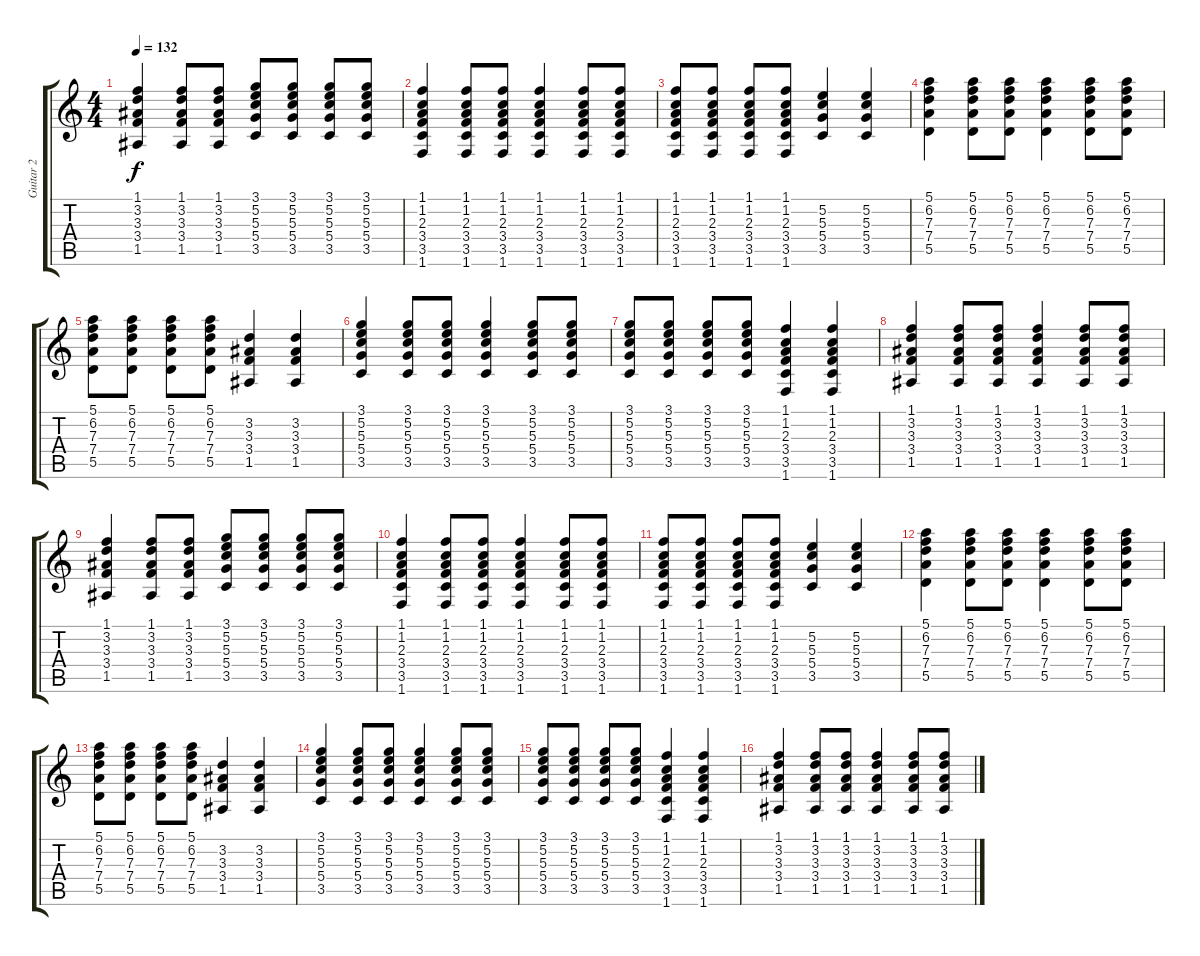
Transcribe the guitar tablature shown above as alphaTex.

\track ("Guitar 2" "Guitar 2") {instrument acousticguitarsteel}
\staff {score tabs}
\tuning (E4 B3 G3 D3 A2 E2) {hide}
\ts (4 4)
\tempo 132
\clef g2
\ks c
(1.1 3.2 3.3 3.4 1.5).4{dy f} (1.1 3.2 3.3 3.4 1.5).8 (1.1 3.2 3.3 3.4 1.5).8 (3.1 5.2 5.3 5.4 3.5).8 (3.1 5.2 5.3 5.4 3.5).8 (3.1 5.2 5.3 5.4 3.5).8 (3.1 5.2 5.3 5.4 3.5).8 |
(1.1 1.2 2.3 3.4 3.5 1.6).4 (1.1 1.2 2.3 3.4 3.5 1.6).8 (1.1 1.2 2.3 3.4 3.5 1.6).8 (1.1 1.2 2.3 3.4 3.5 1.6).4 (1.1 1.2 2.3 3.4 3.5 1.6).8 (1.1 1.2 2.3 3.4 3.5 1.6).8 |
(1.1 1.2 2.3 3.4 3.5 1.6).8 (1.1 1.2 2.3 3.4 3.5 1.6).8 (1.1 1.2 2.3 3.4 3.5 1.6).8 (1.1 1.2 2.3 3.4 3.5 1.6).8 (5.2 5.3 5.4 3.5).4 (5.2 5.3 5.4 3.5).4 |
(5.1 6.2 7.3 7.4 5.5).4 (5.1 6.2 7.3 7.4 5.5).8 (5.1 6.2 7.3 7.4 5.5).8 (5.1 6.2 7.3 7.4 5.5).4 (5.1 6.2 7.3 7.4 5.5).8 (5.1 6.2 7.3 7.4 5.5).8 |
(5.1 6.2 7.3 7.4 5.5).8 (5.1 6.2 7.3 7.4 5.5).8 (5.1 6.2 7.3 7.4 5.5).8 (5.1 6.2 7.3 7.4 5.5).8 (3.2 3.3 3.4 1.5).4 (3.2 3.3 3.4 1.5).4 |
(3.1 5.2 5.3 5.4 3.5).4 (3.1 5.2 5.3 5.4 3.5).8 (3.1 5.2 5.3 5.4 3.5).8 (3.1 5.2 5.3 5.4 3.5).4 (3.1 5.2 5.3 5.4 3.5).8 (3.1 5.2 5.3 5.4 3.5).8 |
(3.1 5.2 5.3 5.4 3.5).8 (3.1 5.2 5.3 5.4 3.5).8 (3.1 5.2 5.3 5.4 3.5).8 (3.1 5.2 5.3 5.4 3.5).8 (1.1 1.2 2.3 3.4 3.5 1.6).4 (1.1 1.2 2.3 3.4 3.5 1.6).4 |
(1.1 3.2 3.3 3.4 1.5).4 (1.1 3.2 3.3 3.4 1.5).8 (1.1 3.2 3.3 3.4 1.5).8 (1.1 3.2 3.3 3.4 1.5).4 (1.1 3.2 3.3 3.4 1.5).8 (1.1 3.2 3.3 3.4 1.5).8 |
(1.1 3.2 3.3 3.4 1.5).4 (1.1 3.2 3.3 3.4 1.5).8 (1.1 3.2 3.3 3.4 1.5).8 (3.1 5.2 5.3 5.4 3.5).8 (3.1 5.2 5.3 5.4 3.5).8 (3.1 5.2 5.3 5.4 3.5).8 (3.1 5.2 5.3 5.4 3.5).8 |
(1.1 1.2 2.3 3.4 3.5 1.6).4 (1.1 1.2 2.3 3.4 3.5 1.6).8 (1.1 1.2 2.3 3.4 3.5 1.6).8 (1.1 1.2 2.3 3.4 3.5 1.6).4 (1.1 1.2 2.3 3.4 3.5 1.6).8 (1.1 1.2 2.3 3.4 3.5 1.6).8 |
(1.1 1.2 2.3 3.4 3.5 1.6).8 (1.1 1.2 2.3 3.4 3.5 1.6).8 (1.1 1.2 2.3 3.4 3.5 1.6).8 (1.1 1.2 2.3 3.4 3.5 1.6).8 (5.2 5.3 5.4 3.5).4 (5.2 5.3 5.4 3.5).4 |
(5.1 6.2 7.3 7.4 5.5).4 (5.1 6.2 7.3 7.4 5.5).8 (5.1 6.2 7.3 7.4 5.5).8 (5.1 6.2 7.3 7.4 5.5).4 (5.1 6.2 7.3 7.4 5.5).8 (5.1 6.2 7.3 7.4 5.5).8 |
(5.1 6.2 7.3 7.4 5.5).8 (5.1 6.2 7.3 7.4 5.5).8 (5.1 6.2 7.3 7.4 5.5).8 (5.1 6.2 7.3 7.4 5.5).8 (3.2 3.3 3.4 1.5).4 (3.2 3.3 3.4 1.5).4 |
(3.1 5.2 5.3 5.4 3.5).4 (3.1 5.2 5.3 5.4 3.5).8 (3.1 5.2 5.3 5.4 3.5).8 (3.1 5.2 5.3 5.4 3.5).4 (3.1 5.2 5.3 5.4 3.5).8 (3.1 5.2 5.3 5.4 3.5).8 |
(3.1 5.2 5.3 5.4 3.5).8 (3.1 5.2 5.3 5.4 3.5).8 (3.1 5.2 5.3 5.4 3.5).8 (3.1 5.2 5.3 5.4 3.5).8 (1.1 1.2 2.3 3.4 3.5 1.6).4 (1.1 1.2 2.3 3.4 3.5 1.6).4 |
(1.1 3.2 3.3 3.4 1.5).4 (1.1 3.2 3.3 3.4 1.5).8 (1.1 3.2 3.3 3.4 1.5).8 (1.1 3.2 3.3 3.4 1.5).4 (1.1 3.2 3.3 3.4 1.5).8 (1.1 3.2 3.3 3.4 1.5).8
